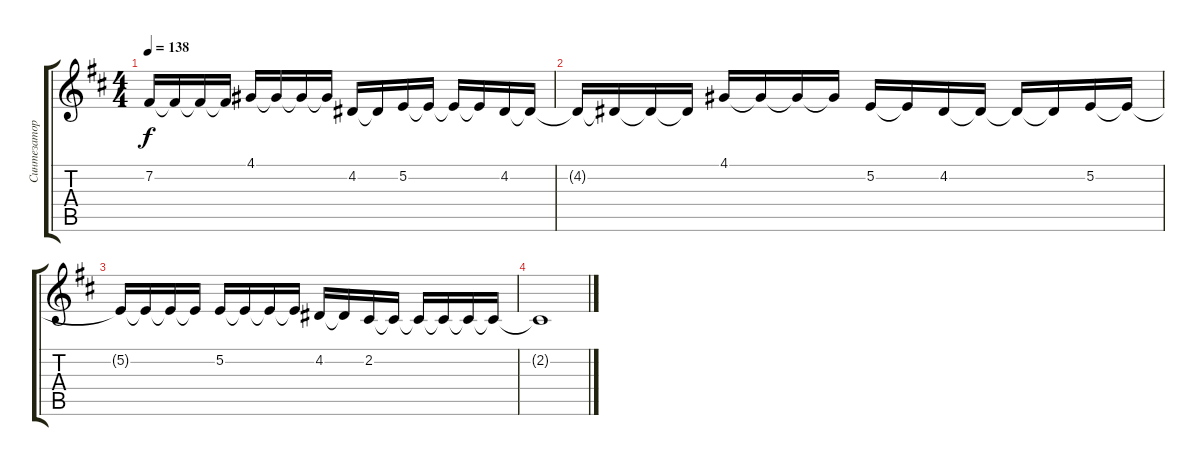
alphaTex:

\track ("Синтезатор" "Синтезатор") {instrument fx1rain}
\staff {score tabs}
\tuning (E4 B3 G3 D3 A2 E2) {hide}
\ts (4 4)
\tempo 138
\clef g2
\ks bminor
7.2{t}.16{dy f} 7.2{t}.16 7.2{t}.16 7.2{t}.16 4.1.16 4.1{t}.16 4.1{t}.16 4.1{t}.16 4.2.16 4.2{t}.16 5.2.16 5.2{t}.16 5.2{t}.16 5.2{t}.16 4.2.16 4.2{t}.16 |
4.2{t}.16 4.2{t}.16 4.2{t}.16 4.2{t}.16 4.1.16 4.1{t}.16 4.1{t}.16 4.1{t}.16 5.2.16 5.2{t}.16 4.2.16 4.2{t}.16 4.2{t}.16 4.2{t}.16 5.2.16 5.2{t}.16 |
5.2{t}.16 5.2{t}.16 5.2{t}.16 5.2{t}.16 5.2.16 5.2{t}.16 5.2{t}.16 5.2{t}.16 4.2.16 4.2{t}.16 2.2.16 2.2{t}.16 2.2{t}.16 2.2{t}.16 2.2{t}.16 2.2{t}.16 |
2.2{t}.1
